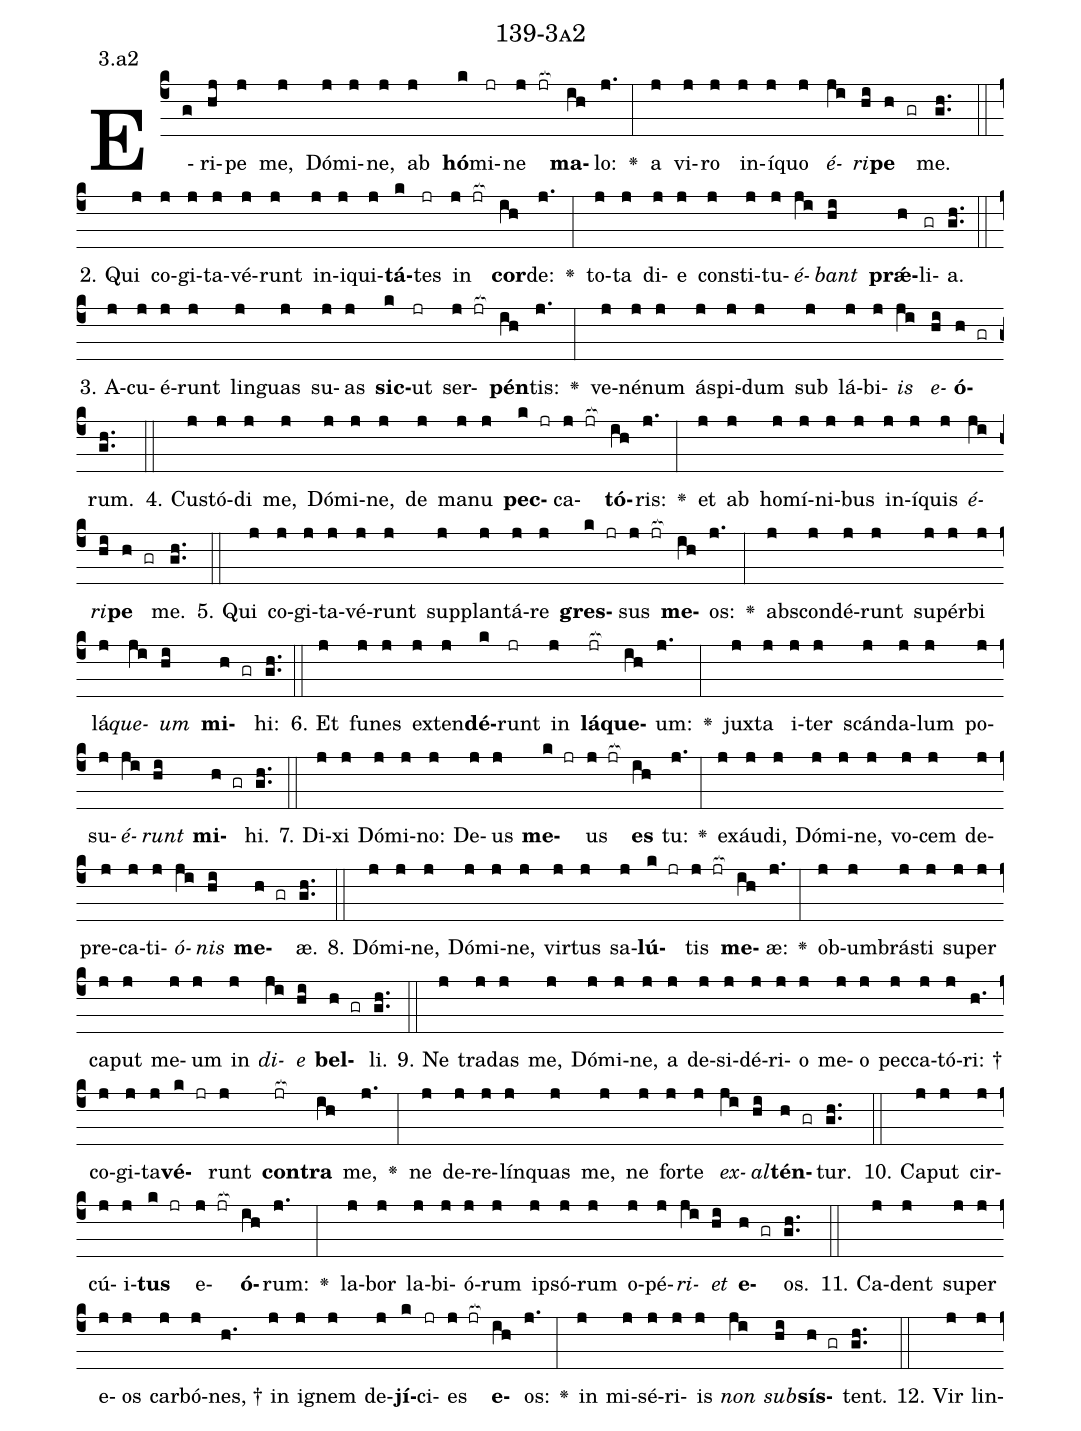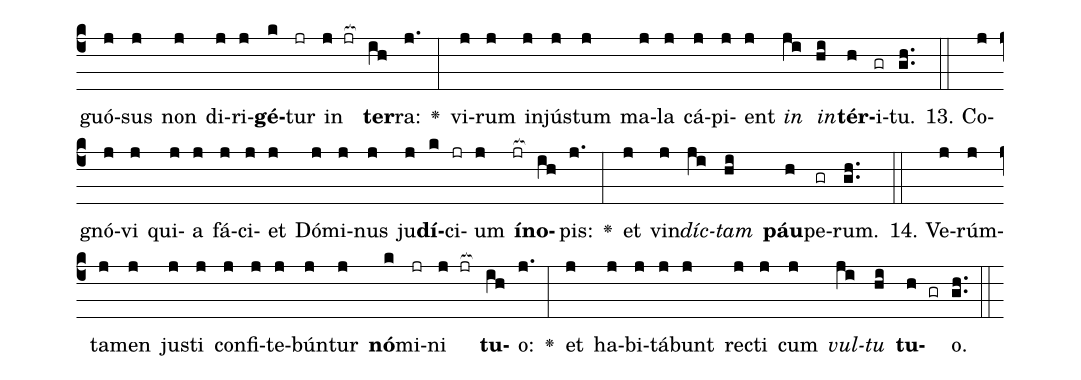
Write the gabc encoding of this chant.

name: 139-3a2;
annotation: 3.a2;
%%
(c4)E(g)ri(hj)pe(j) me,(j) Dó(j)mi(j)ne,(j) ab(j) <b>hó</b>(k)mi(jr)ne(j jr[ocb:1{]) <b>ma</b>(ih[ocb:0}])lo:(j.) <v>\greheightstar</v>(:) a(j) vi(j)ro(j) in(j)í(j)quo(j) <i>é</i>(ji)<i>ri</i>(hi)<b>pe</b>(h gr) me.(gh..) (::)
2. Qui(j) co(j)gi(j)ta(j)vé(j)runt(j) in(j)i(j)qui(j)<b>tá</b>(k)tes(jr) in(j jr[ocb:1{]) <b>cor</b>(ih[ocb:0}])de:(j.) <v>\greheightstar</v>(:) to(j)ta(j) di(j)e(j) con(j)sti(j)tu(j)<i>é</i>(ji)<i>bant</i>(hi) <b>prǽ</b>(h)li(gr)a.(gh..) (::)
3. A(j)cu(j)é(j)runt(j) lin(j)guas(j) su(j)as(j) <b>sic</b>(k)ut(jr) ser(j jr[ocb:1{])<b>pén</b>(ih[ocb:0}])tis:(j.) <v>\greheightstar</v>(:) ve(j)né(j)num(j) ás(j)pi(j)dum(j) sub(j) lá(j)bi(j)<i>is</i>(ji) <i>e</i>(hi)<b>ó</b>(h gr)rum.(gh..) (::)
4. Cus(j)tó(j)di(j) me,(j) Dó(j)mi(j)ne,(j) de(j) ma(j)nu(j) <b>pec</b>(k jr)ca(j jr[ocb:1{])<b>tó</b>(ih[ocb:0}])ris:(j.) <v>\greheightstar</v>(:) et(j) ab(j) ho(j)mí(j)ni(j)bus(j) in(j)í(j)quis(j) <i>é</i>(ji)<i>ri</i>(hi)<b>pe</b>(h gr) me.(gh..) (::)
5. Qui(j) co(j)gi(j)ta(j)vé(j)runt(j) sup(j)plan(j)tá(j)re(j) <b>gres</b>(k jr)sus(j jr[ocb:1{]) <b>me</b>(ih[ocb:0}])os:(j.) <v>\greheightstar</v>(:) abs(j)con(j)dé(j)runt(j) su(j)pér(j)bi(j) lá(j)<i>que</i>(ji)<i>um</i>(hi) <b>mi</b>(h gr)hi:(gh..) (::)
6. Et(j) fu(j)nes(j) ex(j)ten(j)<b>dé</b>(k)runt(jr) in(j) <b>lá</b>(jr[ocb:1{])<b>que</b>(ih[ocb:0}])um:(j.) <v>\greheightstar</v>(:) jux(j)ta(j) i(j)ter(j) scán(j)da(j)lum(j) po(j)su(j)<i>é</i>(ji)<i>runt</i>(hi) <b>mi</b>(h gr)hi.(gh..) (::)
7. Di(j)xi(j) Dó(j)mi(j)no:(j) De(j)us(j) <b>me</b>(k jr)us(j jr[ocb:1{]) <b>es</b>(ih[ocb:0}]) tu:(j.) <v>\greheightstar</v>(:) ex(j)áu(j)di,(j) Dó(j)mi(j)ne,(j) vo(j)cem(j) de(j)pre(j)ca(j)ti(j)<i>ó</i>(ji)<i>nis</i>(hi) <b>me</b>(h gr)æ.(gh..) (::)
8. Dó(j)mi(j)ne,(j) Dó(j)mi(j)ne,(j) vir(j)tus(j) sa(j)<b>lú</b>(k jr)tis(j jr[ocb:1{]) <b>me</b>(ih[ocb:0}])æ:(j.) <v>\greheightstar</v>(:) ob(j)um(j)brás(j)ti(j) su(j)per(j) ca(j)put(j) me(j)um(j) in(j) <i>di</i>(ji)<i>e</i>(hi) <b>bel</b>(h gr)li.(gh..) (::)
9. Ne(j) tra(j)das(j) me,(j) Dó(j)mi(j)ne,(j) a(j) de(j)si(j)dé(j)ri(j)o(j) me(j)o(j) pec(j)ca(j)tó(j)ri: †(h.) co(j)gi(j)ta(j)<b>vé</b>(k jr)runt(j) <b>con</b>(jr[ocb:1{])<b>tra</b>(ih[ocb:0}]) me,(j.) <v>\greheightstar</v>(:) ne(j) de(j)re(j)lín(j)quas(j) me,(j) ne(j) for(j)te(j) <i>ex</i>(ji)<i>al</i>(hi)<b>tén</b>(h gr)tur.(gh..) (::)
10. Ca(j)put(j) cir(j)cú(j)i(j)<b>tus</b>(k jr) e(j jr[ocb:1{])<b>ó</b>(ih[ocb:0}])rum:(j.) <v>\greheightstar</v>(:) la(j)bor(j) la(j)bi(j)ó(j)rum(j) ip(j)só(j)rum(j) o(j)pé(j)<i>ri</i>(ji)<i>et</i>(hi) <b>e</b>(h gr)os.(gh..) (::)
11. Ca(j)dent(j) su(j)per(j) e(j)os(j) car(j)bó(j)nes, †(h.) in(j) i(j)gnem(j) de(j)<b>jí</b>(k)ci(jr)es(j jr[ocb:1{]) <b>e</b>(ih[ocb:0}])os:(j.) <v>\greheightstar</v>(:) in(j) mi(j)sé(j)ri(j)is(j) <i>non</i>(ji) <i>sub</i>(hi)<b>sís</b>(h gr)tent.(gh..) (::)
12. Vir(j) lin(j)guó(j)sus(j) non(j) di(j)ri(j)<b>gé</b>(k)tur(jr) in(j jr[ocb:1{]) <b>ter</b>(ih[ocb:0}])ra:(j.) <v>\greheightstar</v>(:) vi(j)rum(j) in(j)jús(j)tum(j) ma(j)la(j) cá(j)pi(j)ent(j) <i>in</i>(ji) <i>in</i>(hi)<b>tér</b>(h)i(gr)tu.(gh..) (::)
13. Co(j)gnó(j)vi(j) qui(j)a(j) fá(j)ci(j)et(j) Dó(j)mi(j)nus(j) ju(j)<b>dí</b>(k)ci(jr)um(j) <b>ín</b>(jr[ocb:1{])<b>o</b>(ih[ocb:0}])pis:(j.) <v>\greheightstar</v>(:) et(j) vin(j)<i>díc</i>(ji)<i>tam</i>(hi) <b>páu</b>(h)pe(gr)rum.(gh..) (::)
14. Ve(j)rúm(j)ta(j)men(j) jus(j)ti(j) con(j)fi(j)te(j)bún(j)tur(j) <b>nó</b>(k)mi(jr)ni(j jr[ocb:1{]) <b>tu</b>(ih[ocb:0}])o:(j.) <v>\greheightstar</v>(:) et(j) ha(j)bi(j)tá(j)bunt(j) rec(j)ti(j) cum(j) <i>vul</i>(ji)<i>tu</i>(hi) <b>tu</b>(h gr)o.(gh..) (::)
